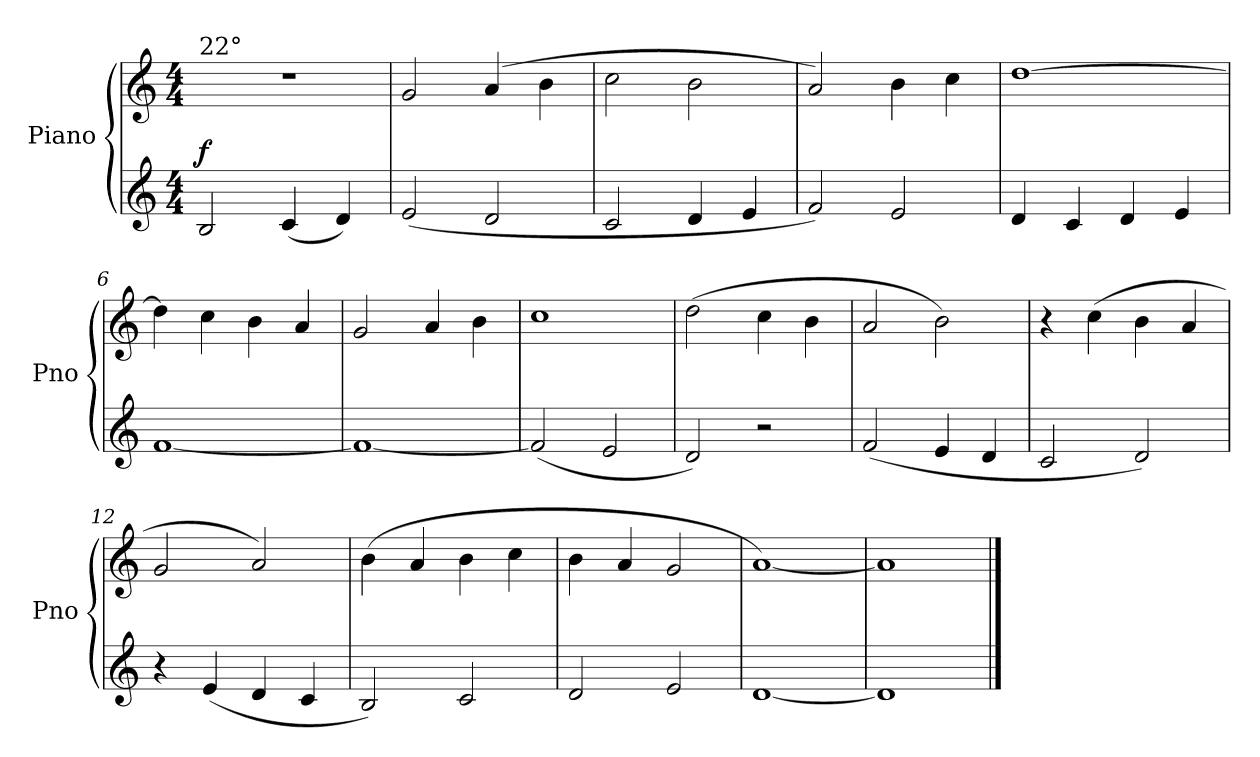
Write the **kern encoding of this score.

**kern	**dynam	**kern
*part2	*part2	*part1
*staff2	*staff2	*staff1
*I"Piano	*	*I"Piano
*I'Pno	*	*I'Pno
*clefG2	*	*clefG2
*M4/4	*	*M4/4
*MM136	*	*MM136
=1	=1	=1
!	!	!LO:TX:a:t=22°
!	!LO:DY:a	!
2B/	f	1r
(4c/	.	.
4d/)	.	.
=2	=2	=2
(2e/	.	2g/
2d/	.	(4a/
.	.	4b\
=3	=3	=3
2c/	.	2cc\
4d/	.	2b\
4e/	.	.
=4	=4	=4
2f/)	.	2a/)
2e/	.	4b\
.	.	4cc\
=5	=5	=5
4d/	.	[1dd\
4c/	.	.
4d/	.	.
4e/	.	.
=6	=6	=6
[1f/	.	4dd\]
.	.	4cc\
.	.	4b\
.	.	4a/
=7	=7	=7
1f/_	.	2g/
.	.	4a/
.	.	4b\
!!LO:LB:g=z
=8	=8	=8
(2f/]	.	1cc/
2e/	.	.
=9	=9	=9
2d/)	.	(2dd\
2r	.	4cc\
.	.	4b\
=10	=10	=10
(2f/	.	2a/
4e/	.	2b\)
4d/	.	.
=11	=11	=11
2c/	.	4r
.	.	(4cc\
2d/)	.	4b\
.	.	4a/
=12	=12	=12
4r	.	2g/
(4e/	.	.
4d/	.	2a/)
4c/	.	.
=13	=13	=13
2B/)	.	(4b\
.	.	4a/
2c/	.	4b\
.	.	4cc\
=14	=14	=14
2d/	.	4b\
.	.	4a/
2e/	.	2g/
=15	=15	=15
[1d/	.	[1a/)
=16	=16	=16
1d/]	.	1a/]
==	==	==
*-	*-	*-
